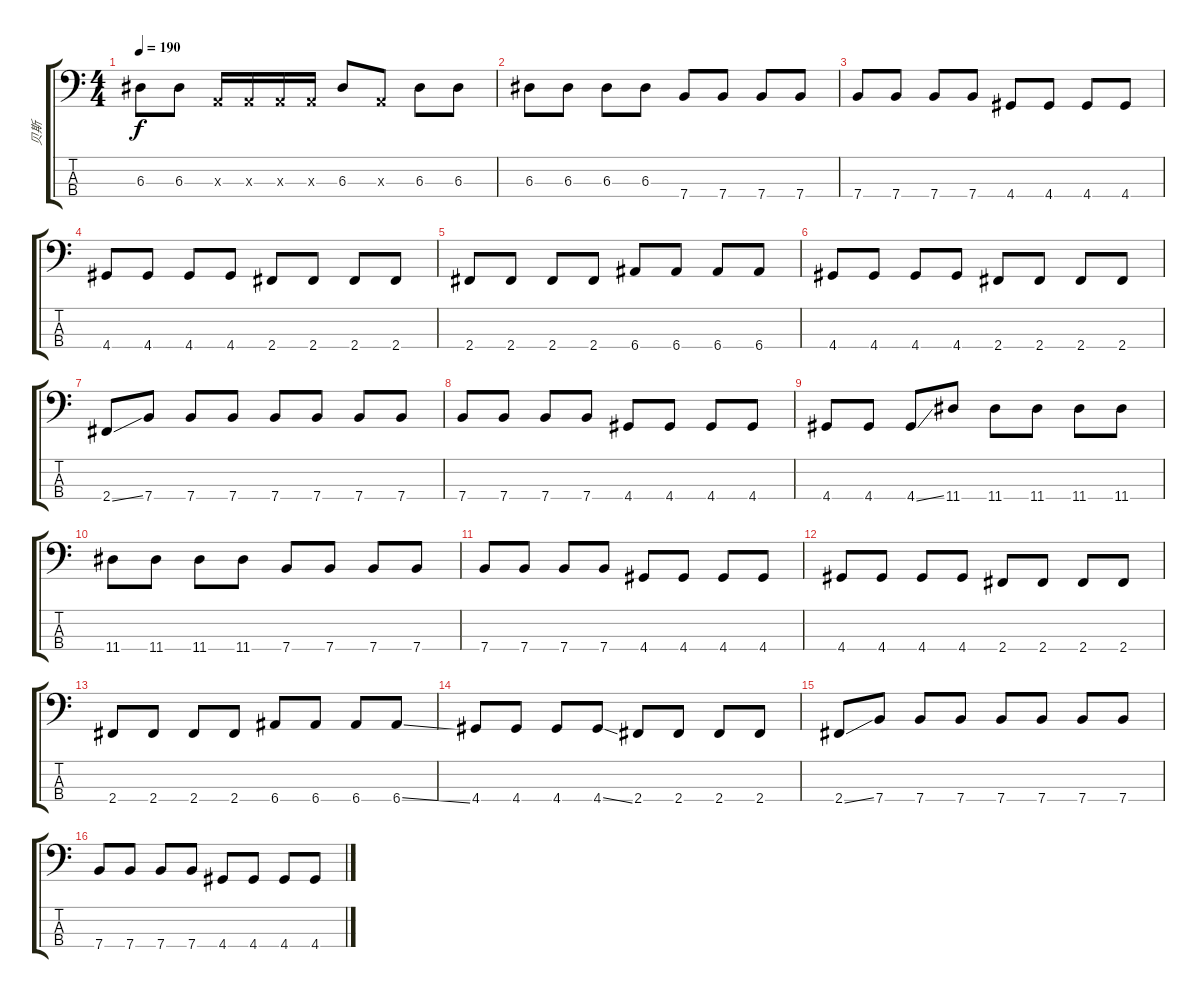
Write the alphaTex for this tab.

\track ("贝斯" "贝斯") {instrument electricbassfinger}
\staff {score tabs}
\tuning (G2 D2 A1 E1) {hide}
\ts (4 4)
\tempo 190
\clef f4
\ks c
6.3.8{dy f} 6.3.8 0.3{x}.16 0.3{x}.16 0.3{x}.16 0.3{x}.16 6.3.8 0.3{x}.8 6.3.8 6.3.8 |
6.3.8 6.3.8 6.3.8 6.3.8 7.4.8 7.4.8 7.4.8 7.4.8 |
7.4.8 7.4.8 7.4.8 7.4.8 4.4.8 4.4.8 4.4.8 4.4.8 |
4.4.8 4.4.8 4.4.8 4.4.8 2.4.8 2.4.8 2.4.8 2.4.8 |
2.4.8 2.4.8 2.4.8 2.4.8 6.4.8 6.4.8 6.4.8 6.4.8 |
4.4.8 4.4.8 4.4.8 4.4.8 2.4.8 2.4.8 2.4.8 2.4.8 |
2.4{ss}.8 7.4.8 7.4.8 7.4.8 7.4.8 7.4.8 7.4.8 7.4.8 |
7.4.8 7.4.8 7.4.8 7.4.8 4.4.8 4.4.8 4.4.8 4.4.8 |
4.4.8 4.4.8 4.4{ss}.8 11.4.8 11.4.8 11.4.8 11.4.8 11.4.8 |
11.4.8 11.4.8 11.4.8 11.4.8 7.4.8 7.4.8 7.4.8 7.4.8 |
7.4.8 7.4.8 7.4.8 7.4.8 4.4.8 4.4.8 4.4.8 4.4.8 |
4.4.8 4.4.8 4.4.8 4.4.8 2.4.8 2.4.8 2.4.8 2.4.8 |
2.4.8 2.4.8 2.4.8 2.4.8 6.4.8 6.4.8 6.4.8 6.4{ss}.8 |
4.4.8 4.4.8 4.4.8 4.4{ss}.8 2.4.8 2.4.8 2.4.8 2.4.8 |
2.4{ss}.8 7.4.8 7.4.8 7.4.8 7.4.8 7.4.8 7.4.8 7.4.8 |
7.4.8 7.4.8 7.4.8 7.4.8 4.4.8 4.4.8 4.4.8 4.4.8
